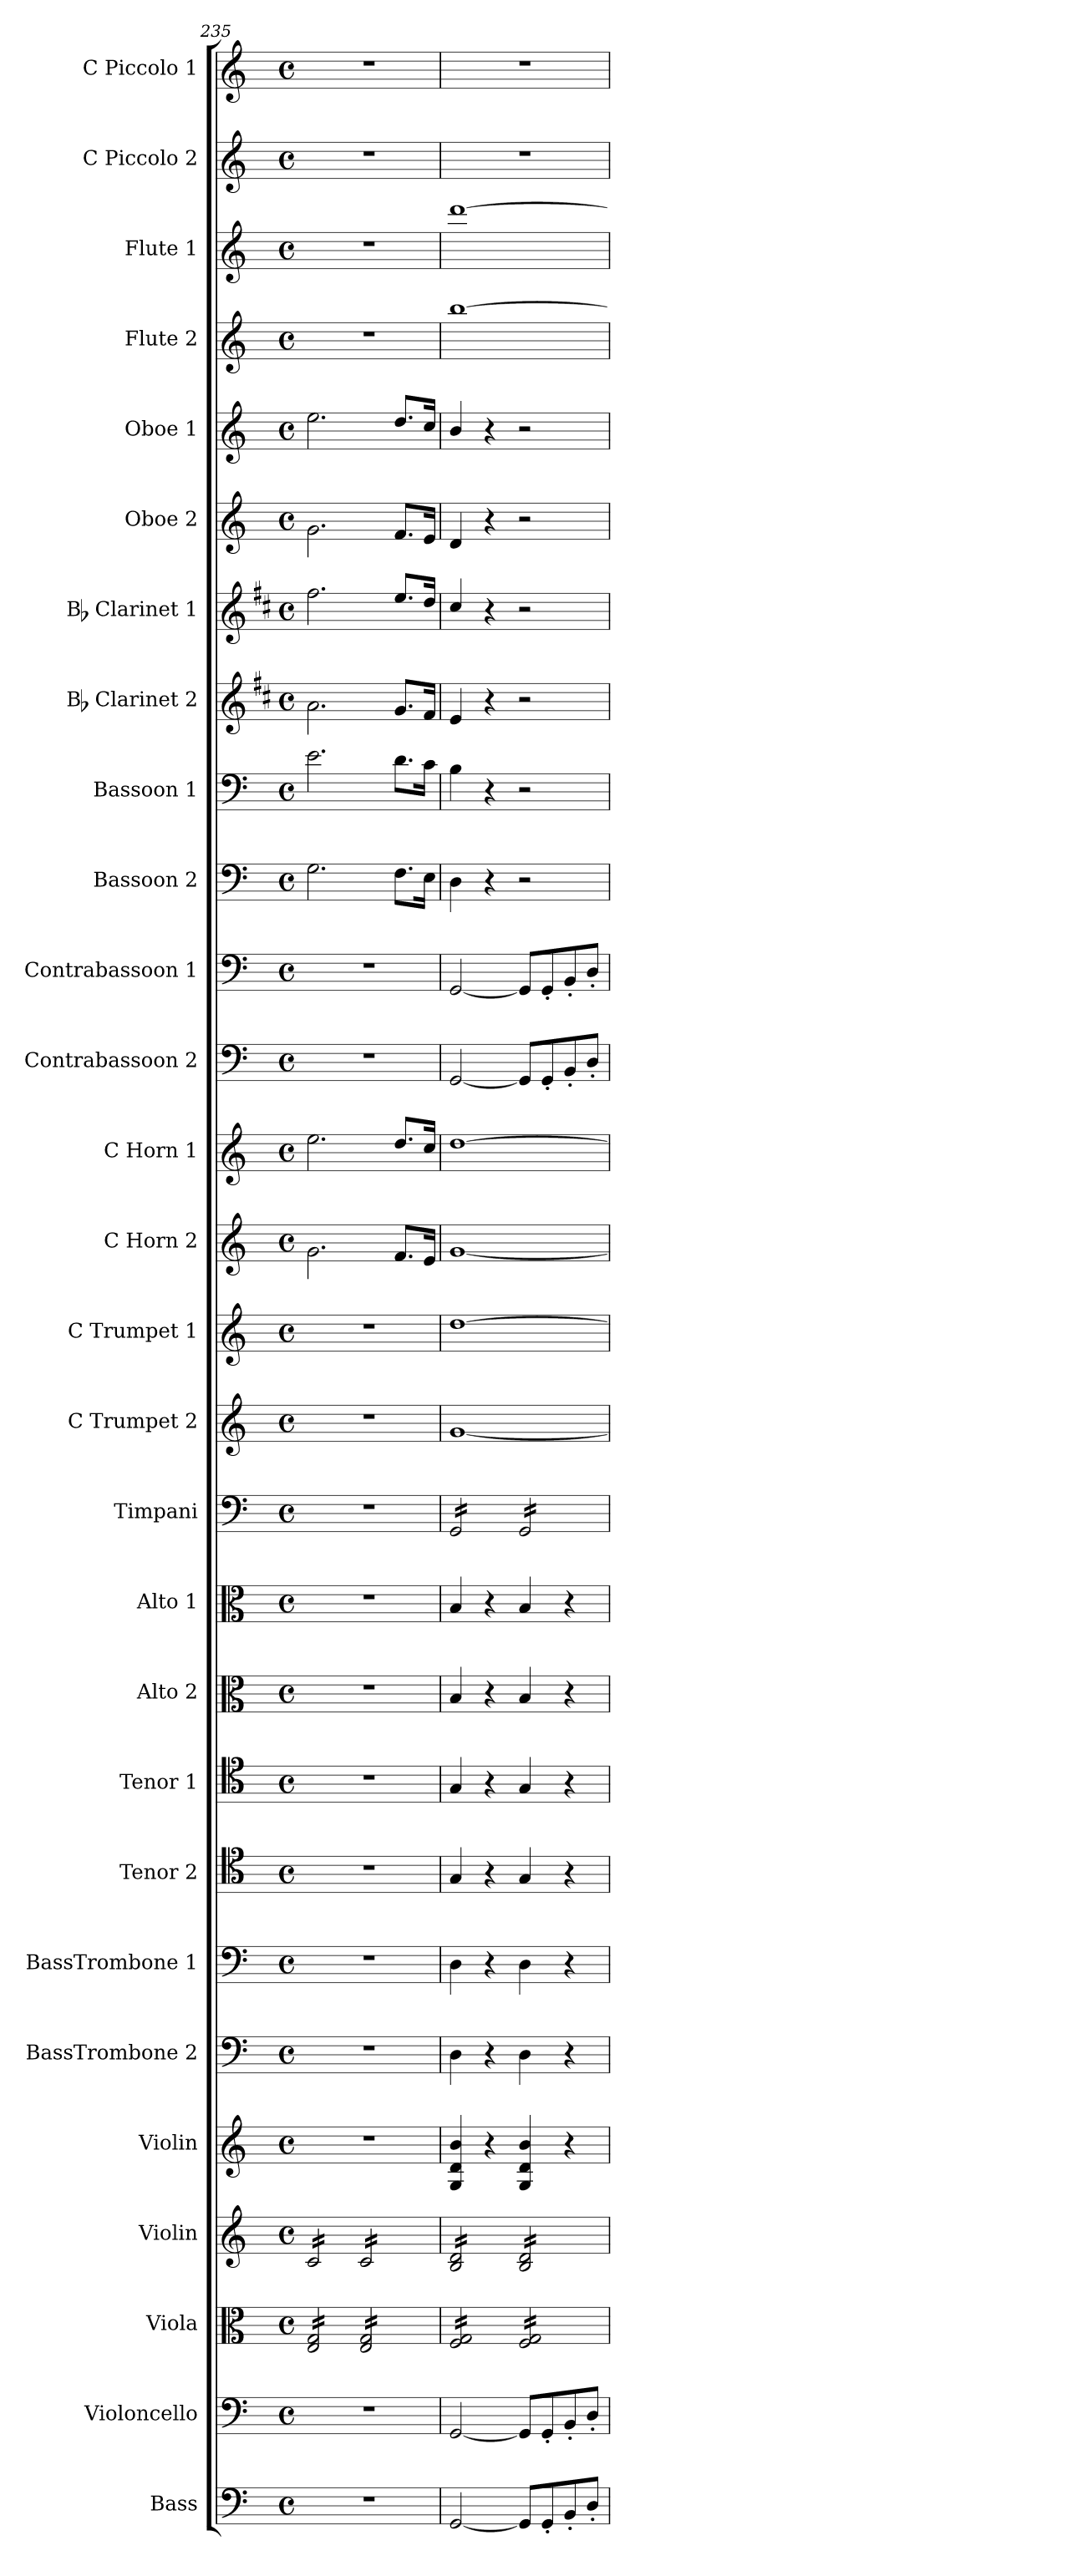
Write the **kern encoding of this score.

**kern	**kern	**kern	**kern	**kern	**kern	**kern	**kern	**kern	**kern	**kern	**kern	**kern	**kern	**kern	**kern	**kern	**kern	**kern	**kern	**kern	**kern	**kern	**kern	**kern	**kern	**kern	**kern
*part28	*part27	*part26	*part25	*part24	*part23	*part22	*part21	*part20	*part19	*part18	*part17	*part16	*part15	*part14	*part13	*part12	*part11	*part10	*part9	*part8	*part7	*part6	*part5	*part4	*part3	*part2	*part1
*staff28	*staff27	*staff26	*staff25	*staff24	*staff23	*staff22	*staff21	*staff20	*staff19	*staff18	*staff17	*staff16	*staff15	*staff14	*staff13	*staff12	*staff11	*staff10	*staff9	*staff8	*staff7	*staff6	*staff5	*staff4	*staff3	*staff2	*staff1
*I"Bass	*I"Violoncello	*I"Viola	*I"Violin	*I"Violin	*I"BassTrombone 2	*I"BassTrombone 1	*I"Tenor 2	*I"Tenor 1	*I"Alto 2	*I"Alto 1	*I"Timpani	*I"C Trumpet 2	*I"C Trumpet 1	*I"C Horn 2	*I"C Horn 1	*I"Contrabassoon 2	*I"Contrabassoon 1	*I"Bassoon 2	*I"Bassoon 1	*I"Bb Clarinet 2	*I"Bb Clarinet 1	*I"Oboe 2	*I"Oboe 1	*I"Flute 2	*I"Flute 1	*I"C Piccolo 2	*I"C Piccolo 1
*I'B	*I'Vc	*I'Vla	*I'Vln	*I'Vln	*I'BTrb 2	*I'BTrb 1	*I'T 2	*I'T 1	*I'A 2	*I'A 1	*I'Timp	*I'Tpt 2	*I'Tpt 1	*I'Hn 2	*I'Hn 1	*I'C Bsn 2	*I'C Bsn 1	*I'Bsn 2	*I'Bsn 1	*I'Cl 2	*I'Cl 1	*I'Ob 2	*I'Ob 1	*I'Fl 2	*I'Fl 1	*I'Picc 2	*I'Picc 1
*clefF4	*clefF4	*clefC3	*clefG2	*clefG2	*clefF4	*clefF4	*clefC4	*clefC4	*clefC3	*clefC3	*clefF4	*clefG2	*clefG2	*clefG2	*clefG2	*clefF4	*clefF4	*clefF4	*clefF4	*clefG2	*clefG2	*clefG2	*clefG2	*clefG2	*clefG2	*clefG2	*clefG2
*ITrd7c12	*	*	*	*	*	*	*	*	*	*	*	*	*	*ITrd7c12	*ITrd7c12	*ITrd7c12	*ITrd7c12	*	*	*ITrd1c2	*ITrd1c2	*	*	*	*	*ITrd-7c-12	*ITrd-7c-12
*k[]	*k[]	*k[]	*k[]	*k[]	*k[]	*k[]	*k[]	*k[]	*k[]	*k[]	*k[]	*k[]	*k[]	*k[]	*k[]	*k[]	*k[]	*k[]	*k[]	*k[]	*k[]	*k[]	*k[]	*k[]	*k[]	*k[]	*k[]
*M4/4	*M4/4	*M4/4	*M4/4	*M4/4	*M4/4	*M4/4	*M4/4	*M4/4	*M4/4	*M4/4	*M4/4	*M4/4	*M4/4	*M4/4	*M4/4	*M4/4	*M4/4	*M4/4	*M4/4	*M4/4	*M4/4	*M4/4	*M4/4	*M4/4	*M4/4	*M4/4	*M4/4
*met(c)	*met(c)	*met(c)	*met(c)	*met(c)	*met(c)	*met(c)	*met(c)	*met(c)	*met(c)	*met(c)	*met(c)	*met(c)	*met(c)	*met(c)	*met(c)	*met(c)	*met(c)	*met(c)	*met(c)	*met(c)	*met(c)	*met(c)	*met(c)	*met(c)	*met(c)	*met(c)	*met(c)
=235	=235	=235	=235	=235	=235	=235	=235	=235	=235	=235	=235	=235	=235	=235	=235	=235	=235	=235	=235	=235	=235	=235	=235	=235	=235	=235	=235
*	*	*tremolo	*	*	*	*	*	*	*	*	*	*	*	*	*	*	*	*	*	*	*	*	*	*	*	*	*
*	*	*	*tremolo	*	*	*	*	*	*	*	*	*	*	*	*	*	*	*	*	*	*	*	*	*	*	*	*
1r	1r	16E/ 16G/LL	16cLL	1r	1r	1r	1r	1r	1r	1r	1r	1r	1r	2.G\	2.e\	1r	1r	2.G\	2.e\	2.g\	2.ee\	2.g\	2.ee\	1r	1r	1r	1r
.	.	16E/ 16G/	16c	.	.	.	.	.	.	.	.	.	.	.	.	.	.	.	.	.	.	.	.	.	.	.	.
.	.	16E/ 16G/	16c	.	.	.	.	.	.	.	.	.	.	.	.	.	.	.	.	.	.	.	.	.	.	.	.
.	.	16E/ 16G/	16c	.	.	.	.	.	.	.	.	.	.	.	.	.	.	.	.	.	.	.	.	.	.	.	.
.	.	16E/ 16G/	16c	.	.	.	.	.	.	.	.	.	.	.	.	.	.	.	.	.	.	.	.	.	.	.	.
.	.	16E/ 16G/	16c	.	.	.	.	.	.	.	.	.	.	.	.	.	.	.	.	.	.	.	.	.	.	.	.
.	.	16E/ 16G/	16c	.	.	.	.	.	.	.	.	.	.	.	.	.	.	.	.	.	.	.	.	.	.	.	.
.	.	16E/ 16G/JJ	16cJJ	.	.	.	.	.	.	.	.	.	.	.	.	.	.	.	.	.	.	.	.	.	.	.	.
.	.	16E/ 16G/LL	16cLL	.	.	.	.	.	.	.	.	.	.	.	.	.	.	.	.	.	.	.	.	.	.	.	.
.	.	16E/ 16G/	16c	.	.	.	.	.	.	.	.	.	.	.	.	.	.	.	.	.	.	.	.	.	.	.	.
.	.	16E/ 16G/	16c	.	.	.	.	.	.	.	.	.	.	.	.	.	.	.	.	.	.	.	.	.	.	.	.
.	.	16E/ 16G/	16c	.	.	.	.	.	.	.	.	.	.	.	.	.	.	.	.	.	.	.	.	.	.	.	.
.	.	16E/ 16G/	16c	.	.	.	.	.	.	.	.	.	.	8.F/L	8.d/L	.	.	8.F\L	8.d\L	8.f/L	8.dd/L	8.f/L	8.dd/L	.	.	.	.
.	.	16E/ 16G/	16c	.	.	.	.	.	.	.	.	.	.	.	.	.	.	.	.	.	.	.	.	.	.	.	.
.	.	16E/ 16G/	16c	.	.	.	.	.	.	.	.	.	.	.	.	.	.	.	.	.	.	.	.	.	.	.	.
.	.	16E/ 16G/JJ	16cJJ	.	.	.	.	.	.	.	.	.	.	16E/Jk	16c/Jk	.	.	16E\Jk	16c\Jk	16e/Jk	16cc/Jk	16e/Jk	16cc/Jk	.	.	.	.
=236	=236	=236	=236	=236	=236	=236	=236	=236	=236	=236	=236	=236	=236	=236	=236	=236	=236	=236	=236	=236	=236	=236	=236	=236	=236	=236	=236
*	*	*	*	*	*	*	*	*	*	*	*tremolo	*	*	*	*	*	*	*	*	*	*	*	*	*	*	*	*
[2GGG	[2GG	16F/ 16G/LL	16B/ 16d/LL	4G/ 4d/ 4b/	4D	4D	4G	4G	4B	4B	16GGLL	[1g	[1dd	[1G	[1d	[2GGG	[2GGG	4D\	4B\	4d/	4b/	4d/	4b/	[1bb	[1ddd	1r	1r
.	.	16F/ 16G/	16B/ 16d/	.	.	.	.	.	.	.	16GG	.	.	.	.	.	.	.	.	.	.	.	.	.	.	.	.
.	.	16F/ 16G/	16B/ 16d/	.	.	.	.	.	.	.	16GG	.	.	.	.	.	.	.	.	.	.	.	.	.	.	.	.
.	.	16F/ 16G/	16B/ 16d/	.	.	.	.	.	.	.	16GG	.	.	.	.	.	.	.	.	.	.	.	.	.	.	.	.
.	.	16F/ 16G/	16B/ 16d/	4r	4r	4r	4r	4r	4r	4r	16GG	.	.	.	.	.	.	4r	4r	4r	4r	4r	4r	.	.	.	.
.	.	16F/ 16G/	16B/ 16d/	.	.	.	.	.	.	.	16GG	.	.	.	.	.	.	.	.	.	.	.	.	.	.	.	.
.	.	16F/ 16G/	16B/ 16d/	.	.	.	.	.	.	.	16GG	.	.	.	.	.	.	.	.	.	.	.	.	.	.	.	.
.	.	16F/ 16G/JJ	16B/ 16d/JJ	.	.	.	.	.	.	.	16GGJJ	.	.	.	.	.	.	.	.	.	.	.	.	.	.	.	.
8GGGL]	8GGL]	16F/ 16G/LL	16B/ 16d/LL	4G/ 4d/ 4b/	4D	4D	4G	4G	4B	4B	16GGLL	.	.	.	.	8GGGL]	8GGGL]	2r	2r	2r	2r	2r	2r	.	.	.	.
.	.	16F/ 16G/	16B/ 16d/	.	.	.	.	.	.	.	16GG	.	.	.	.	.	.	.	.	.	.	.	.	.	.	.	.
8GGG'	8GG'	16F/ 16G/	16B/ 16d/	.	.	.	.	.	.	.	16GG	.	.	.	.	8GGG'	8GGG'	.	.	.	.	.	.	.	.	.	.
.	.	16F/ 16G/	16B/ 16d/	.	.	.	.	.	.	.	16GG	.	.	.	.	.	.	.	.	.	.	.	.	.	.	.	.
8BBB'	8BB'	16F/ 16G/	16B/ 16d/	4r	4r	4r	4r	4r	4r	4r	16GG	.	.	.	.	8BBB'	8BBB'	.	.	.	.	.	.	.	.	.	.
.	.	16F/ 16G/	16B/ 16d/	.	.	.	.	.	.	.	16GG	.	.	.	.	.	.	.	.	.	.	.	.	.	.	.	.
8DD'J	8D'J	16F/ 16G/	16B/ 16d/	.	.	.	.	.	.	.	16GG	.	.	.	.	8DD'J	8DD'J	.	.	.	.	.	.	.	.	.	.
.	.	16F/ 16G/JJ	16B/ 16d/JJ	.	.	.	.	.	.	.	16GGJJ	.	.	.	.	.	.	.	.	.	.	.	.	.	.	.	.
*	*	*	*	*	*	*	*	*	*	*	*Xtremolo	*	*	*	*	*	*	*	*	*	*	*	*	*	*	*	*
*	*	*	*Xtremolo	*	*	*	*	*	*	*	*	*	*	*	*	*	*	*	*	*	*	*	*	*	*	*	*
*	*	*Xtremolo	*	*	*	*	*	*	*	*	*	*	*	*	*	*	*	*	*	*	*	*	*	*	*	*	*
=	=	=	=	=	=	=	=	=	=	=	=	=	=	=	=	=	=	=	=	=	=	=	=	=	=	=	=
*-	*-	*-	*-	*-	*-	*-	*-	*-	*-	*-	*-	*-	*-	*-	*-	*-	*-	*-	*-	*-	*-	*-	*-	*-	*-	*-	*-
